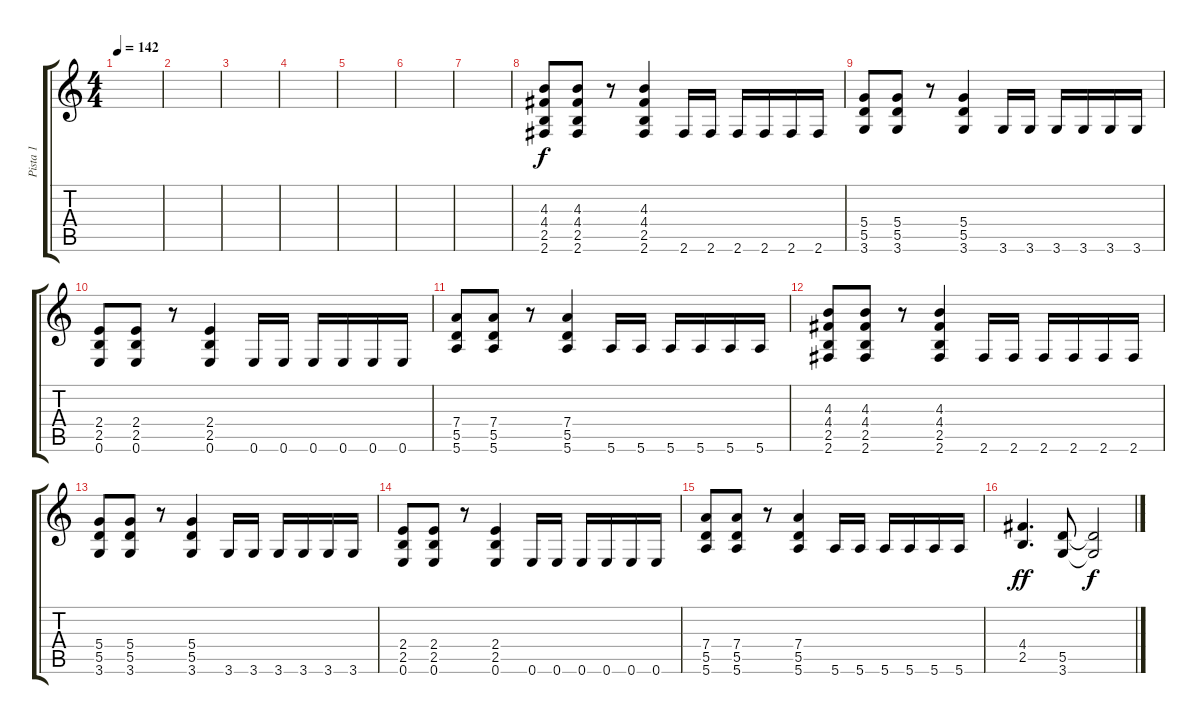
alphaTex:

\track ("Pista 1" "Pista 1") {instrument distortionguitar}
\staff {score tabs}
\tuning (E4 B3 G3 D3 A2 E2) {hide}
\ts (4 4)
\tempo 142
\clef g2
\ks c
|
|
|
|
|
|
|
(4.3 4.4 2.5 2.6).8{dy f instrument distortionguitar} (4.3 4.4 2.5 2.6).8 r.8 (4.3 4.4 2.5 2.6).4 2.6.16 2.6.16 2.6.16 2.6.16 2.6.16 2.6.16 |
(5.4 5.5 3.6).8 (5.4 5.5 3.6).8 r.8 (5.4 5.5 3.6).4 3.6.16 3.6.16 3.6.16 3.6.16 3.6.16 3.6.16 |
(2.4 2.5 0.6).8 (2.4 2.5 0.6).8 r.8 (2.4 2.5 0.6).4 0.6.16 0.6.16 0.6.16 0.6.16 0.6.16 0.6.16 |
(7.4 5.5 5.6).8 (7.4 5.5 5.6).8 r.8 (7.4 5.5 5.6).4 5.6.16 5.6.16 5.6.16 5.6.16 5.6.16 5.6.16 |
(4.3 4.4 2.5 2.6).8 (4.3 4.4 2.5 2.6).8 r.8 (4.3 4.4 2.5 2.6).4 2.6.16 2.6.16 2.6.16 2.6.16 2.6.16 2.6.16 |
(5.4 5.5 3.6).8 (5.4 5.5 3.6).8 r.8 (5.4 5.5 3.6).4 3.6.16 3.6.16 3.6.16 3.6.16 3.6.16 3.6.16 |
(2.4 2.5 0.6).8 (2.4 2.5 0.6).8 r.8 (2.4 2.5 0.6).4 0.6.16 0.6.16 0.6.16 0.6.16 0.6.16 0.6.16 |
(7.4 5.5 5.6).8 (7.4 5.5 5.6).8 r.8 (7.4 5.5 5.6).4 5.6.16 5.6.16 5.6.16 5.6.16 5.6.16 5.6.16 |
(4.4 2.5).4{d dy ff} (5.5 3.6).8 (5.5{t} 3.6{t}).2{dy f}
